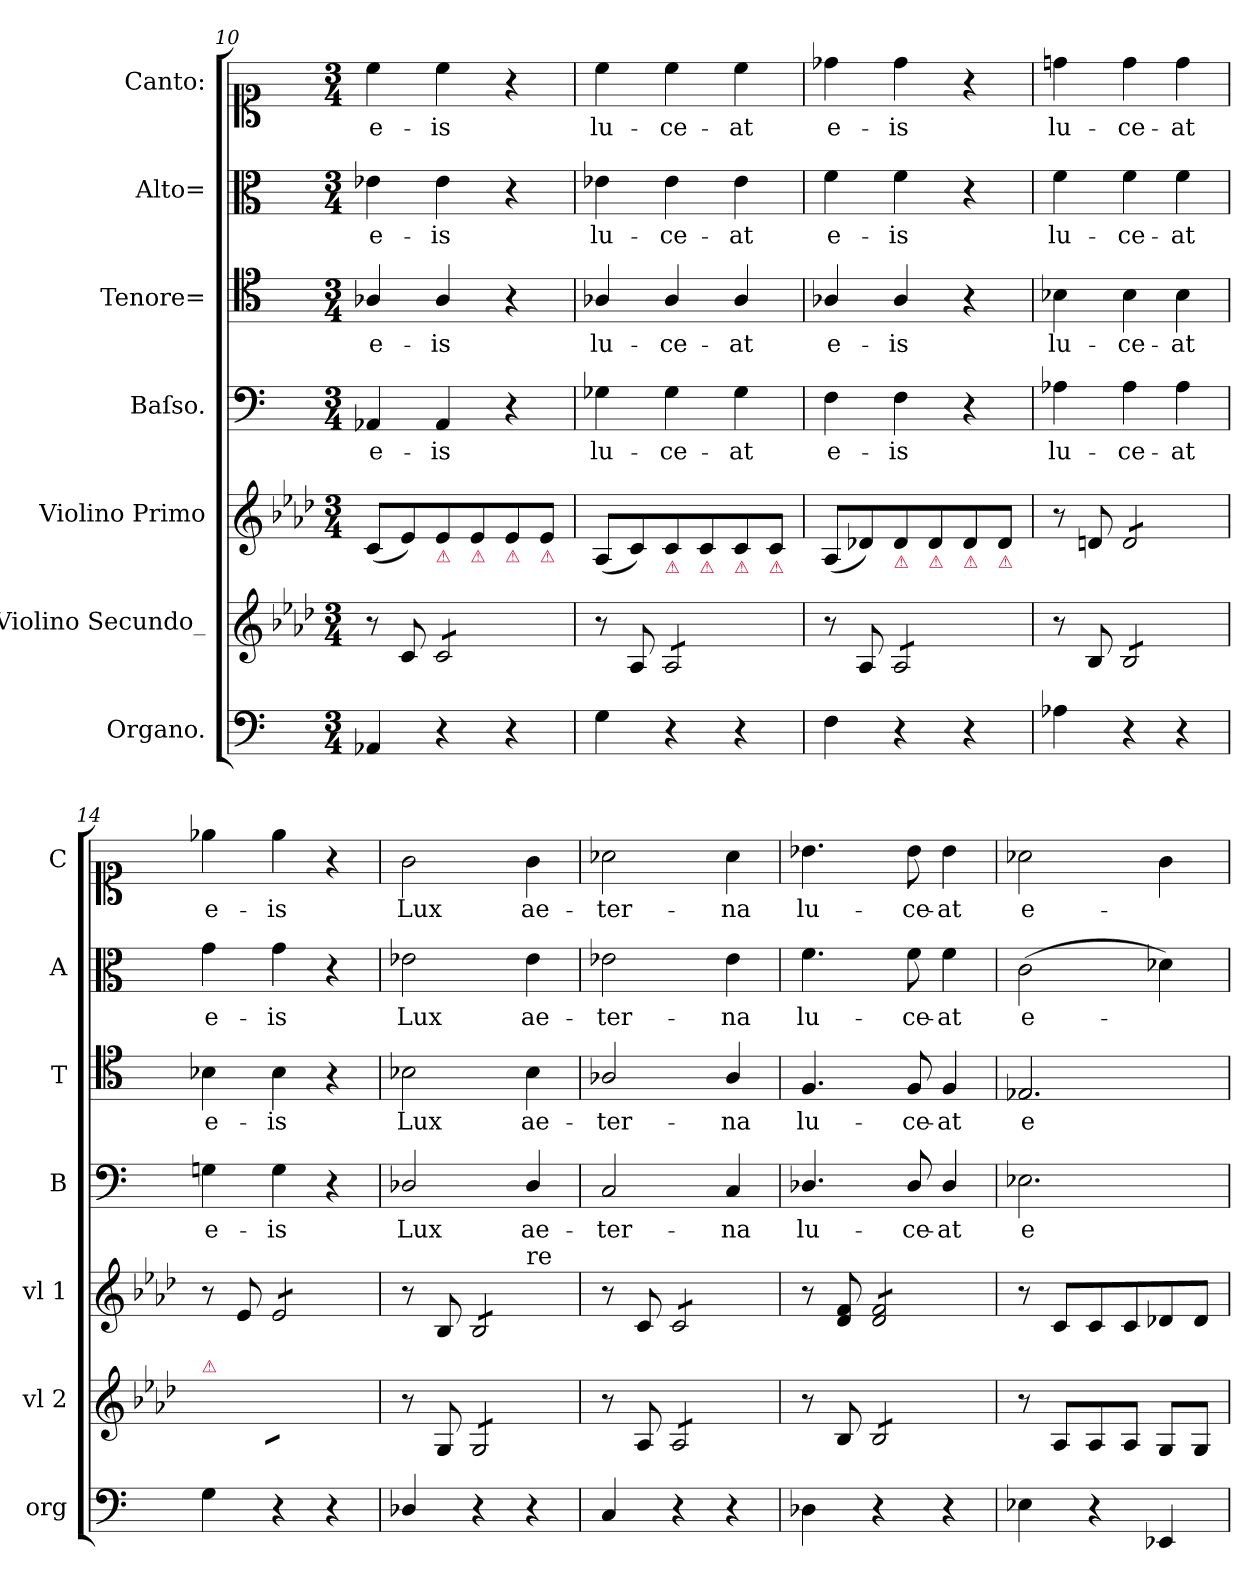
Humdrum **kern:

**kern	**kern	**kern	**kern	**text	**kern	**text	**kern	**text	**kern	**text
*part7	*part6	*part5	*part4	*part4	*part3	*part3	*part2	*part2	*part1	*part1
*staff7	*staff6	*staff5	*staff4	*staff4	*staff3	*staff3	*staff2	*staff2	*staff1	*staff1
*I"Organo.	*I"Violino Secundo_	*I"Violino Primo	*I"Baſso.	*	*I"Tenore=	*	*I"Alto=	*	*I"Canto:	*
*I'org	*I'vl 2	*I'vl 1	*I'B	*	*I'T	*	*I'A	*	*I'C	*
*clefF4	*clefG2	*clefG2	*clefF4	*	*clefC4	*	*clefC3	*	*clefC1	*
*	*k[b-e-a-d-]	*k[b-e-a-d-]	*	*	*	*	*	*	*	*
*M3/4	*M3/4	*M3/4	*M3/4	*	*M3/4	*	*M3/4	*	*M3/4	*
=10	=10	=10	=10	=10	=10	=10	=10	=10	=10	=10
4AA-/	8r	(8c/L	4AA-/	e-	4A-/	e-	4e-\	e-	4cc\	e-
.	8c/	8e-/)	.	.	.	.	.	.	.	.
!	!	!LO:TX:b:color=crimson:t=⚠	!	!	!	!	!	!	!	!
*	*tremolo	*	*	*	*	*	*	*	*	*
4r	8c/L	8e-/	4AA-/	-is	4A-/	-is	4e-\	-is	4cc\	-is
!	!	!LO:TX:b:color=crimson:t=⚠	!	!	!	!	!	!	!	!
.	8c/	8e-/	.	.	.	.	.	.	.	.
!	!	!LO:TX:b:color=crimson:t=⚠	!	!	!	!	!	!	!	!
4r	8c/	8e-/	4r	.	4r	.	4r	.	4r	.
!	!	!LO:TX:b:color=crimson:t=⚠	!	!	!	!	!	!	!	!
.	8c/J	8e-/J	.	.	.	.	.	.	.	.
*	*Xtremolo	*	*	*	*	*	*	*	*	*
=11	=11	=11	=11	=11	=11	=11	=11	=11	=11	=11
4G\	8r	(8A-/L	4G-X\	lu-	4A-/	lu-	4e-\	lu-	4cc\	lu-
.	8A-/	8c/)	.	.	.	.	.	.	.	.
!	!	!LO:TX:b:color=crimson:t=⚠	!	!	!	!	!	!	!	!
*	*tremolo	*	*	*	*	*	*	*	*	*
4r	8A-/L	8c/	4G-\	-ce-	4A-/	-ce-	4e-\	-ce-	4cc\	-ce-
!	!	!LO:TX:b:color=crimson:t=⚠	!	!	!	!	!	!	!	!
.	8A-/	8c/	.	.	.	.	.	.	.	.
!	!	!LO:TX:b:color=crimson:t=⚠	!	!	!	!	!	!	!	!
4r	8A-/	8c/	4G-\	-at	4A-/	-at	4e-\	-at	4cc\	-at
!	!	!LO:TX:b:color=crimson:t=⚠	!	!	!	!	!	!	!	!
.	8A-/J	8c/J	.	.	.	.	.	.	.	.
*	*Xtremolo	*	*	*	*	*	*	*	*	*
=12	=12	=12	=12	=12	=12	=12	=12	=12	=12	=12
4F\	8r	(8A-/L	4F\	e-	4A-/	e-	4f\	e-	4dd-X\	e-
.	8A-/	8d-X/)	.	.	.	.	.	.	.	.
!	!	!LO:TX:b:color=crimson:t=⚠	!	!	!	!	!	!	!	!
*	*tremolo	*	*	*	*	*	*	*	*	*
4r	8A-/L	8d-/	4F\	-is	4A-/	-is	4f\	-is	4dd-\	-is
!	!	!LO:TX:b:color=crimson:t=⚠	!	!	!	!	!	!	!	!
.	8A-/	8d-/	.	.	.	.	.	.	.	.
!	!	!LO:TX:b:color=crimson:t=⚠	!	!	!	!	!	!	!	!
4r	8A-/	8d-/	4r	.	4r	.	4r	.	4r	.
!	!	!LO:TX:b:color=crimson:t=⚠	!	!	!	!	!	!	!	!
.	8A-/J	8d-/J	.	.	.	.	.	.	.	.
*	*Xtremolo	*	*	*	*	*	*	*	*	*
=13	=13	=13	=13	=13	=13	=13	=13	=13	=13	=13
4A-\	8r	8r	4A-X\	lu-	4B-\	lu-	4f\	lu-	4ddn\	lu-
.	8B-/	8dn/	.	.	.	.	.	.	.	.
*	*tremolo	*	*	*	*	*	*	*	*	*
*	*	*tremolo	*	*	*	*	*	*	*	*
4r	8B-/L	8d/L	4A-\	-ce-	4B-\	-ce-	4f\	-ce-	4dd\	-ce-
.	8B-/	8d/	.	.	.	.	.	.	.	.
4r	8B-/	8d/	4A-\	-at	4B-\	-at	4f\	-at	4dd\	-at
.	8B-/J	8d/J	.	.	.	.	.	.	.	.
*	*	*Xtremolo	*	*	*	*	*	*	*	*
*	*Xtremolo	*	*	*	*	*	*	*	*	*
=14	=14	=14	=14	=14	=14	=14	=14	=14	=14	=14
!	!LO:TX:a:color=crimson:t=⚠	!	!	!	!	!	!	!	!	!
4G\	8ryy	8r	4Gn\	e-	4B-\	e-	4g\	e-	4ee-\	e-
.	8B-/yy	8e-/	.	.	.	.	.	.	.	.
!	!	!LO:TX:a:t=vi	!	!	!	!	!	!	!	!
*	*tremolo	*	*	*	*	*	*	*	*	*
*	*	*tremolo	*	*	*	*	*	*	*	*
4r	8B-/yyL	8e-/L	4G\	-is	4B-\	-is	4g\	-is	4ee-\	-is
.	8B-/yy	8e-/	.	.	.	.	.	.	.	.
4r	8B-/yy	8e-/	4r	.	4r	.	4r	.	4r	.
.	8B-/yyJ	8e-/J	.	.	.	.	.	.	.	.
*	*	*Xtremolo	*	*	*	*	*	*	*	*
*	*Xtremolo	*	*	*	*	*	*	*	*	*
=15	=15	=15	=15	=15	=15	=15	=15	=15	=15	=15
!	!	!LO:TX:a:t=di	!	!	!	!	!	!	!	!
*	*	*^	*	*	*	*	*	*	*	*
4D-X/	8r	8r	2ryy	2D-/	Lux	2B-\	Lux	2e-\	Lux	2g\	Lux
.	8G/	8B-/	.	.	.	.	.	.	.	.	.
*	*tremolo	*	*	*	*	*	*	*	*	*	*
*	*	*tremolo	*	*	*	*	*	*	*	*	*
4r	8G/L	8B-/L	.	.	.	.	.	.	.	.	.
.	8G/	8B-/	.	.	.	.	.	.	.	.	.
!	!	!	!LO:TX:a:t=re	!	!	!	!	!	!	!	!
4r	8G/	8B-/	4ryy	4D-/	ae-	4B-\	ae-	4e-\	ae-	4g\	ae-
.	8G/J	8B-/J	.	.	.	.	.	.	.	.	.
*	*	*Xtremolo	*	*	*	*	*	*	*	*	*
*	*Xtremolo	*	*	*	*	*	*	*	*	*	*
*	*	*v	*v	*	*	*	*	*	*	*	*
=16	=16	=16	=16	=16	=16	=16	=16	=16	=16	=16
4C/	8r	8r	2C/	-ter-	2A-/	-ter-	2e-\	-ter-	2a-\	-ter-
.	8A-/	8c/	.	.	.	.	.	.	.	.
*	*tremolo	*	*	*	*	*	*	*	*	*
*	*	*tremolo	*	*	*	*	*	*	*	*
4r	8A-/L	8c/L	.	.	.	.	.	.	.	.
.	8A-/	8c/	.	.	.	.	.	.	.	.
4r	8A-/	8c/	4C/	-na	4A-/	-na	4e-\	-na	4a-\	-na
.	8A-/J	8c/J	.	.	.	.	.	.	.	.
*	*	*Xtremolo	*	*	*	*	*	*	*	*
*	*Xtremolo	*	*	*	*	*	*	*	*	*
=17	=17	=17	=17	=17	=17	=17	=17	=17	=17	=17
4D-\	8r	8r	4.D-/	lu-	4.F/	lu-	4.f\	lu-	4.b-\	lu-
.	8B-/	8d-/ 8f/	.	.	.	.	.	.	.	.
*	*tremolo	*	*	*	*	*	*	*	*	*
*	*	*tremolo	*	*	*	*	*	*	*	*
4r	8B-/L	8d-/ 8f/L	.	.	.	.	.	.	.	.
.	8B-/	8d-/ 8f/	8D-/	-ce-	8F/	-ce-	8f\	-ce-	8b-\	-ce-
4r	8B-/	8d-/ 8f/	4D-/	-at	4F/	-at	4f\	-at	4b-\	-at
.	8B-/J	8d-/ 8f/J	.	.	.	.	.	.	.	.
*	*	*Xtremolo	*	*	*	*	*	*	*	*
*	*Xtremolo	*	*	*	*	*	*	*	*	*
=18	=18	=18	=18	=18	=18	=18	=18	=18	=18	=18
4E-\	8r	8r	2.E-\	e-	2.E-/	e-	(2c\	e-	2a-\	e-
.	8A-/L	8c/L	.	.	.	.	.	.	.	.
4r	8A-/	8c/	.	.	.	.	.	.	.	.
.	8A-/J	8c/	.	.	.	.	.	.	.	.
4EE-/	8G/L	8d-X/	.	.	.	.	4d-\)	.	4g\	.
.	8G/J	8d-/J	.	.	.	.	.	.	.	.
=	=	=	=	=	=	=	=	=	=	=
*-	*-	*-	*-	*-	*-	*-	*-	*-	*-	*-
